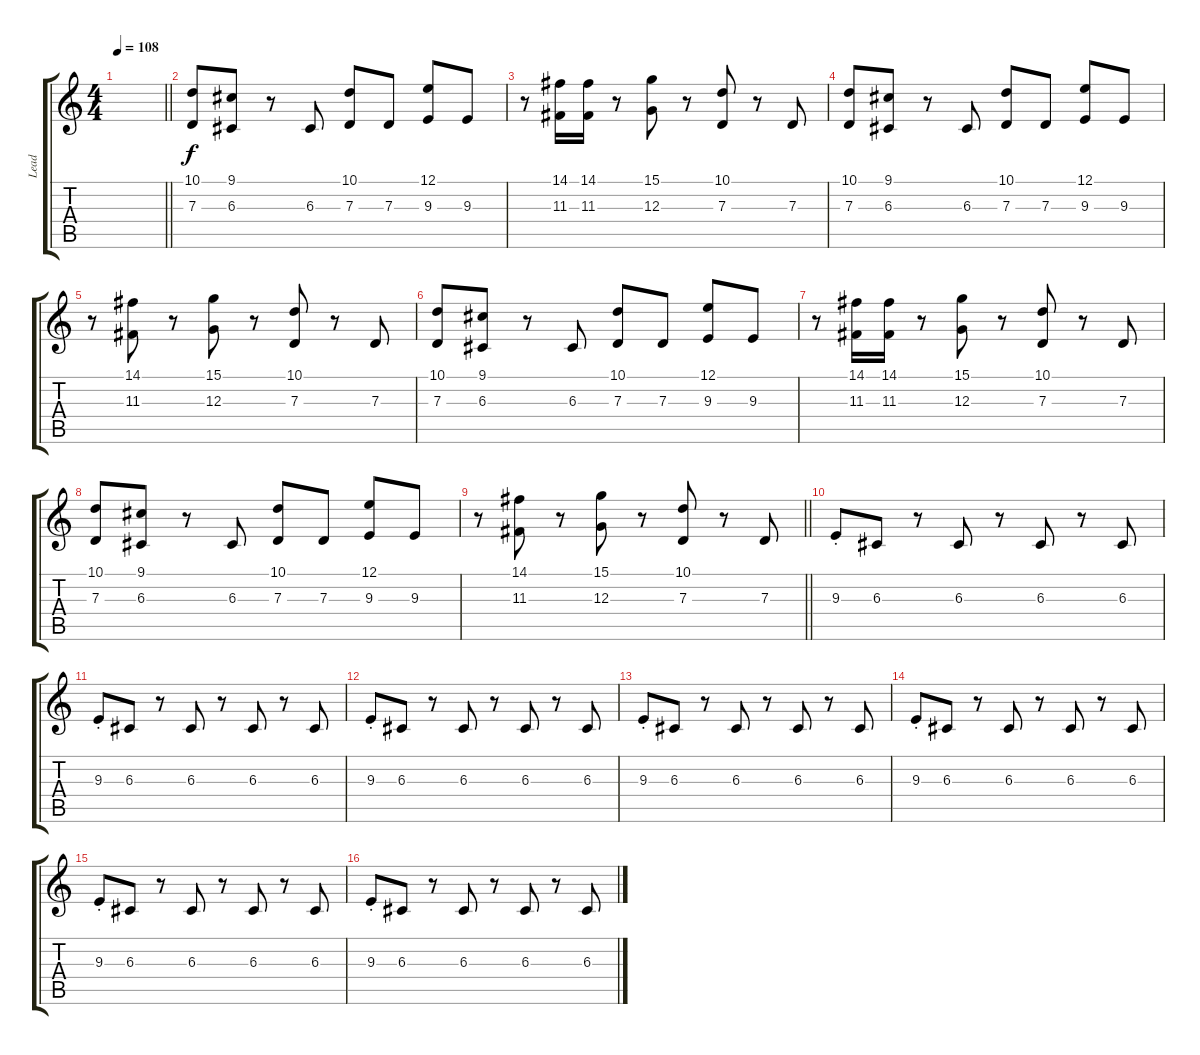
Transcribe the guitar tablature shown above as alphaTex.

\track ("Lead" "Lead") {instrument lead2sawtooth}
\staff {score tabs}
\tuning (E4 B3 G3 D3 A2 E2) {hide}
\ts (4 4)
\tempo 108
\clef g2
\barLineRight lightlight
\ks c
|
\section ("" "")
(10.1 7.3).8 (9.1 6.3).8 r.8 6.3.8 (10.1 7.3).8 7.3.8 (12.1 9.3).8 9.3.8 |
r.8 (14.1 11.3).16 (14.1 11.3).16 r.8 (15.1 12.3).8 r.8 (10.1 7.3).8 r.8 7.3.8 |
(10.1 7.3).8 (9.1 6.3).8 r.8 6.3.8 (10.1 7.3).8 7.3.8 (12.1 9.3).8 9.3.8 |
r.8 (14.1 11.3).8 r.8 (15.1 12.3).8 r.8 (10.1 7.3).8 r.8 7.3.8 |
(10.1 7.3).8 (9.1 6.3).8 r.8 6.3.8 (10.1 7.3).8 7.3.8 (12.1 9.3).8 9.3.8 |
r.8 (14.1 11.3).16 (14.1 11.3).16 r.8 (15.1 12.3).8 r.8 (10.1 7.3).8 r.8 7.3.8 |
(10.1 7.3).8 (9.1 6.3).8 r.8 6.3.8 (10.1 7.3).8 7.3.8 (12.1 9.3).8 9.3.8 |
\barLineRight lightlight
r.8 (14.1 11.3).8 r.8 (15.1 12.3).8 r.8 (10.1 7.3).8 r.8 7.3.8 |
\section ("" "")
9.3{st}.8 6.3.8 r.8 6.3.8 r.8 6.3.8 r.8 6.3.8 |
9.3{st}.8 6.3.8 r.8 6.3.8 r.8 6.3.8 r.8 6.3.8 |
9.3{st}.8 6.3.8 r.8 6.3.8 r.8 6.3.8 r.8 6.3.8 |
9.3{st}.8 6.3.8 r.8 6.3.8 r.8 6.3.8 r.8 6.3.8 |
9.3{st}.8 6.3.8 r.8 6.3.8 r.8 6.3.8 r.8 6.3.8 |
9.3{st}.8 6.3.8 r.8 6.3.8 r.8 6.3.8 r.8 6.3.8 |
9.3{st}.8 6.3.8 r.8 6.3.8 r.8 6.3.8 r.8 6.3.8
